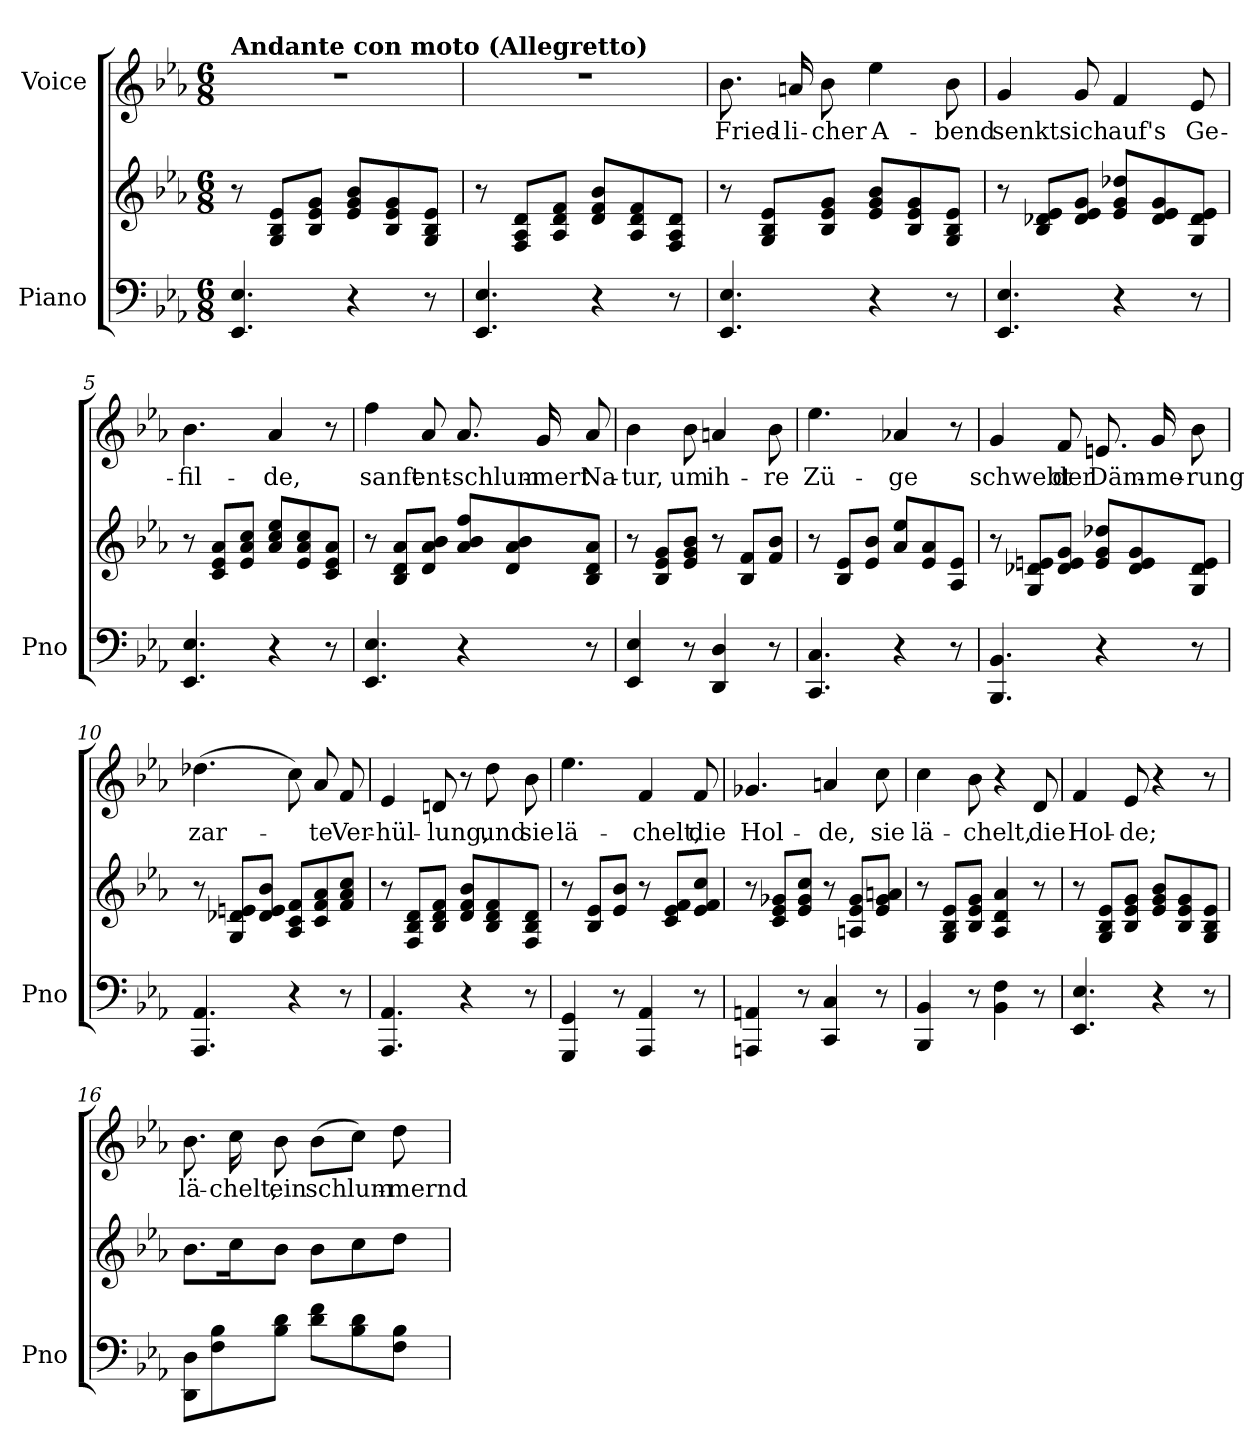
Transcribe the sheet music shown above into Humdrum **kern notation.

**kern	**kern	**kern	**text
*part2	*part2	*part1	*part1
*staff3	*staff2	*staff1	*staff1
*I"Piano	*	*I"Voice	*
*I'Pno	*	*	*
*clefF4	*clefG2	*clefG2	*
*k[b-e-a-]	*k[b-e-a-]	*k[b-e-a-]	*
*M6/8	*M6/8	*M6/8	*
=1	=1	=1	=1
!	!	!LO:TX:a:B:t=Andante con moto  (Allegretto)	!
4.EE-/ 4.E-/	8r	2.r	.
.	8G/ 8B-/ 8e-/L	.	.
.	8B-/ 8e-/ 8g/J	.	.
4r	8e-/ 8g/ 8b-/L	.	.
.	8B-/ 8e-/ 8g/	.	.
8r	8G/ 8B-/ 8e-/J	.	.
=2	=2	=2	=2
4.EE-/ 4.E-/	8r	2.r	.
.	8F/ 8A-/ 8d/L	.	.
.	8A-/ 8d/ 8f/J	.	.
4r	8d/ 8f/ 8b-/L	.	.
.	8A-/ 8d/ 8f/	.	.
8r	8F/ 8A-/ 8d/J	.	.
=3	=3	=3	=3
!	!	!	!LO:LY:b
4.EE-/ 4.E-/	8r	8.b-\	Fried-
.	8G/ 8B-/ 8e-/L	.	.
!	!	!	!LO:LY:b
.	.	16an/	-li-
!	!	!	!LO:LY:b
.	8B-/ 8e-/ 8g/J	8b-\	-cher
!	!	!	!LO:LY:b
4r	8e-/ 8g/ 8b-/L	4ee-\	A-
.	8B-/ 8e-/ 8g/	.	.
!	!	!	!LO:LY:b
8r	8G/ 8B-/ 8e-/J	8b-\	-bend
=4	=4	=4	=4
!	!	!	!LO:LY:b
4.EE-/ 4.E-/	8r	4g/	senkt
.	8B-/ 8d-X/ 8e-/L	.	.
!	!	!	!LO:LY:b
.	8d-/ 8e-/ 8g/J	8g/	sich
!	!	!	!LO:LY:b
4r	8e-/ 8g/ 8dd-X/L	4f/	auf's
.	8d-/ 8e-/ 8g/	.	.
!	!	!	!LO:LY:b
8r	8G/ 8d-/ 8e-/J	8e-/	Ge-
=5	=5	=5	=5
!	!	!	!LO:LY:b
4.EE-/ 4.E-/	8r	4.b-\	-fil-
.	8c/ 8e-/ 8a-/L	.	.
.	8e-/ 8a-/ 8cc/J	.	.
!	!	!	!LO:LY:b
4r	8a-/ 8cc/ 8ee-/L	4a-/	-de,
.	8e-/ 8a-/ 8cc/	.	.
8r	8c/ 8e-/ 8a-/J	8r	.
!!LO:LB:g=z
=6	=6	=6	=6
!	!	!	!LO:LY:b
4.EE-/ 4.E-/	8r	4ff\	sanft
.	8B-/ 8d/ 8a-/L	.	.
!	!	!	!LO:LY:b
.	8d/ 8a-/ 8b-/J	8a-/	ent-
!	!	!	!LO:LY:b
4r	8a-/ 8b-/ 8ff/L	8.a-/	-schlum-
.	8d/ 8a-/ 8b-/	.	.
!	!	!	!LO:LY:b
.	.	16g/	-mert
!	!	!	!LO:LY:b
8r	8B-/ 8d/ 8a-/J	8a-/	Na-
=7	=7	=7	=7
!	!	!	!LO:LY:b
4EE-/ 4E-/	8r	4b-\	-tur,
.	8B-/ 8e-/ 8g/L	.	.
!	!	!	!LO:LY:b
8r	8e-/ 8g/ 8b-/J	8b-\	um
!	!	!	!LO:LY:b
4DD/ 4D/	8r	4an/	ih-
.	8B-/ 8f/L	.	.
!	!	!	!LO:LY:b
8r	8f/ 8b-/J	8b-\	-re
=8	=8	=8	=8
!	!	!	!LO:LY:b
4.CC/ 4.C/	8r	4.ee-\	Zü-
.	8B-/ 8e-/L	.	.
.	8e-/ 8b-/J	.	.
!	!	!	!LO:LY:b
4r	8a-/ 8ee-/L	4a-X/	-ge
.	8e-/ 8a-/	.	.
8r	8A-/ 8e-/J	8r	.
=9	=9	=9	=9
!	!	!	!LO:LY:b
4.BBB-/ 4.BB-/	8r	4g/	schwebt
.	8G/ 8d-X/ 8en/L	.	.
!	!	!	!LO:LY:b
.	8d-/ 8e/ 8g/J	8f/	der
!	!	!	!LO:LY:b
4r	8e/ 8g/ 8dd-X/L	8.en/	Däm-
.	8d-/ 8e/ 8g/	.	.
!	!	!	!LO:LY:b
.	.	16g/	-me-
!	!	!	!LO:LY:b
8r	8G/ 8d-/ 8e/J	8b-\	-rung
=10	=10	=10	=10
!	!	!	!LO:LY:b
4.AAA-/ 4.AA-/	8r	(4.dd-X\	zar-
.	8G/ 8d-X/ 8en/L	.	.
.	8d-/ 8e/ 8b-/J	.	.
4r	8A-/ 8c/ 8f/L	8cc\)	.
!	!	!	!LO:LY:b
.	8c/ 8f/ 8a-/	8a-/	te
!	!	!	!LO:LY:b
8r	8f/ 8a-/ 8cc/J	8f/	Ver-
!!LO:LB:g=z
=11	=11	=11	=11
!	!	!	!LO:LY:b
4.AAA-/ 4.AA-/	8r	4e-/	-hül-
.	8F/ 8B-/ 8d/L	.	.
!	!	!	!LO:LY:b
.	8B-/ 8d/ 8f/J	8dn/	-lung,
4r	8d/ 8f/ 8b-/L	8r	.
!	!	!	!LO:LY:b
.	8B-/ 8d/ 8f/	8dd\	und
!	!	!	!LO:LY:b
8r	8F/ 8B-/ 8d/J	8b-\	sie
=12	=12	=12	=12
!	!	!	!LO:LY:b
4GGG/ 4GG/	8r	4.ee-\	lä-
.	8B-/ 8e-/L	.	.
8r	8e-/ 8b-/J	.	.
!	!	!	!LO:LY:b
4AAA-/ 4AA-/	8r	4f/	-chelt,
.	8c/ 8e-/ 8f/L	.	.
!	!	!	!LO:LY:b
8r	8e-/ 8f/ 8cc/J	8f/	die
=13	=13	=13	=13
!	!	!	!LO:LY:b
4AAAn/ 4AAn/	8r	4.g-X/	Hol-
.	8c/ 8e-/ 8g-X/L	.	.
8r	8e-/ 8g-/ 8cc/J	.	.
!	!	!	!LO:LY:b
4CC/ 4C/	8r	4an/	-de,
.	8An/ 8e-/ 8g-/L	.	.
!	!	!	!LO:LY:b
8r	8e-/ 8g-/ 8an/J	8cc\	sie
=14	=14	=14	=14
!	!	!	!LO:LY:b
4BBB-/ 4BB-/	8r	4cc\	lä-
.	8G/ 8B-/ 8e-/L	.	.
!	!	!	!LO:LY:b
8r	8B-/ 8e-/ 8g/J	8b-\	-chelt,
4BB-\ 4F\	4A-/ 4d/ 4a-/	4r	.
!	!	!	!LO:LY:b
8r	8r	8d/	die
=15	=15	=15	=15
!	!	!	!LO:LY:b
4.EE-/ 4.E-/	8r	4f/	Hol-
.	8G/ 8B-/ 8e-/L	.	.
!	!	!	!LO:LY:b
.	8B-/ 8e-/ 8g/J	8e-/	-de;
4r	8e-/ 8g/ 8b-/L	4r	.
.	8B-/ 8e-/ 8g/	.	.
8r	8G/ 8B-/ 8e-/J	8r	.
=16	=16	=16	=16
!	!	!	!LO:LY:b
8DD\ 8D\L	8.b-\L	8.b-\	lä-
8F\ 8B-\	.	.	.
!	!	!	!LO:LY:b
.	16cc\K	16cc\	-chelt,
!	!	!	!LO:LY:b
8B-\ 8d\J	8b-\J	8b-\	ein
!	!	!	!LO:LY:b
8d\ 8f\L	8b-\L	(8b-\L	schlum-
8B-\ 8d\	8cc\	8cc\J)	.
!	!	!	!LO:LY:b
8F\ 8B-\J	8dd\J	8dd\	mernd
=	=	=	=
*-	*-	*-	*-
